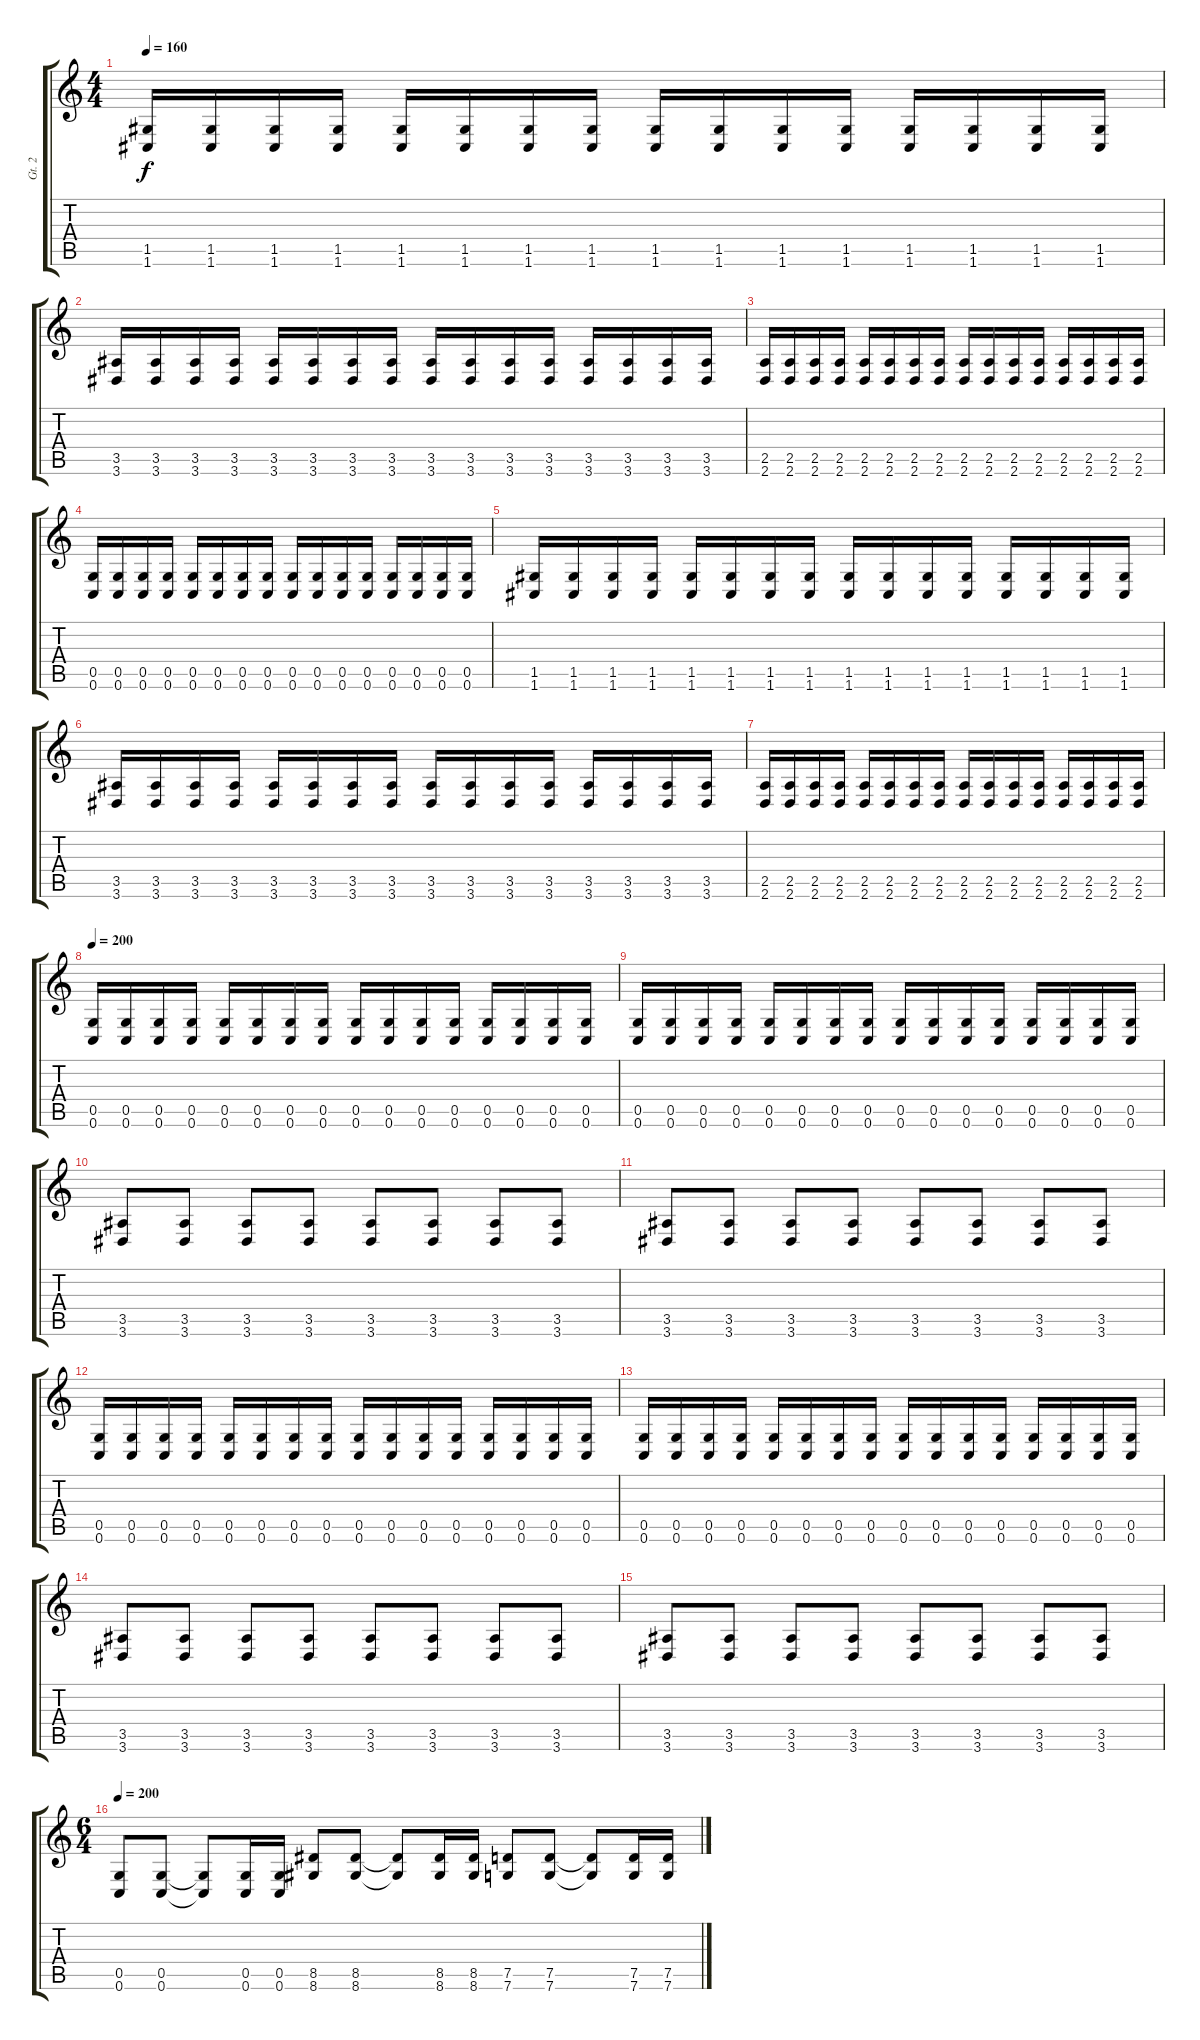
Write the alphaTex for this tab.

\track ("Gt. 2" "Gt. 2") {instrument distortionguitar}
\staff {score tabs}
\tuning (D4 A3 F3 C3 G2 C2) {hide}
\ts (4 4)
\tempo 160
\clef g2
\ks c
(1.5 1.6).16{dy f volume 7} (1.5 1.6).16 (1.5 1.6).16 (1.5 1.6).16 (1.5 1.6).16 (1.5 1.6).16 (1.5 1.6).16 (1.5 1.6).16 (1.5 1.6).16{volume 8} (1.5 1.6).16 (1.5 1.6).16 (1.5 1.6).16 (1.5 1.6).16 (1.5 1.6).16 (1.5 1.6).16 (1.5 1.6).16 |
(3.5 3.6).16{volume 9} (3.5 3.6).16 (3.5 3.6).16 (3.5 3.6).16 (3.5 3.6).16 (3.5 3.6).16 (3.5 3.6).16 (3.5 3.6).16 (3.5 3.6).16{volume 10} (3.5 3.6).16 (3.5 3.6).16 (3.5 3.6).16 (3.5 3.6).16 (3.5 3.6).16 (3.5 3.6).16 (3.5 3.6).16 |
(2.5 2.6).16{volume 11} (2.5 2.6).16 (2.5 2.6).16 (2.5 2.6).16 (2.5 2.6).16 (2.5 2.6).16 (2.5 2.6).16 (2.5 2.6).16 (2.5 2.6).16{volume 12} (2.5 2.6).16 (2.5 2.6).16 (2.5 2.6).16 (2.5 2.6).16 (2.5 2.6).16 (2.5 2.6).16 (2.5 2.6).16 |
(0.5 0.6).16{volume 13} (0.5 0.6).16 (0.5 0.6).16 (0.5 0.6).16 (0.5 0.6).16 (0.5 0.6).16 (0.5 0.6).16 (0.5 0.6).16 (0.5 0.6).16{volume 14} (0.5 0.6).16 (0.5 0.6).16 (0.5 0.6).16 (0.5 0.6).16 (0.5 0.6).16 (0.5 0.6).16 (0.5 0.6).16 |
(1.5 1.6).16 (1.5 1.6).16 (1.5 1.6).16 (1.5 1.6).16 (1.5 1.6).16 (1.5 1.6).16 (1.5 1.6).16 (1.5 1.6).16 (1.5 1.6).16 (1.5 1.6).16 (1.5 1.6).16 (1.5 1.6).16 (1.5 1.6).16 (1.5 1.6).16 (1.5 1.6).16 (1.5 1.6).16 |
(3.5 3.6).16 (3.5 3.6).16 (3.5 3.6).16 (3.5 3.6).16 (3.5 3.6).16 (3.5 3.6).16 (3.5 3.6).16 (3.5 3.6).16 (3.5 3.6).16 (3.5 3.6).16 (3.5 3.6).16 (3.5 3.6).16 (3.5 3.6).16 (3.5 3.6).16 (3.5 3.6).16 (3.5 3.6).16 |
(2.5 2.6).16 (2.5 2.6).16 (2.5 2.6).16 (2.5 2.6).16 (2.5 2.6).16 (2.5 2.6).16 (2.5 2.6).16 (2.5 2.6).16 (2.5 2.6).16 (2.5 2.6).16 (2.5 2.6).16 (2.5 2.6).16 (2.5 2.6).16 (2.5 2.6).16 (2.5 2.6).16 (2.5 2.6).16 |
\tempo 200
(0.5 0.6).16 (0.5 0.6).16 (0.5 0.6).16 (0.5 0.6).16 (0.5 0.6).16 (0.5 0.6).16 (0.5 0.6).16 (0.5 0.6).16 (0.5 0.6).16 (0.5 0.6).16 (0.5 0.6).16 (0.5 0.6).16 (0.5 0.6).16 (0.5 0.6).16 (0.5 0.6).16 (0.5 0.6).16 |
(0.5 0.6).16 (0.5 0.6).16 (0.5 0.6).16 (0.5 0.6).16 (0.5 0.6).16 (0.5 0.6).16 (0.5 0.6).16 (0.5 0.6).16 (0.5 0.6).16 (0.5 0.6).16 (0.5 0.6).16 (0.5 0.6).16 (0.5 0.6).16 (0.5 0.6).16 (0.5 0.6).16 (0.5 0.6).16 |
(3.5 3.6).8 (3.5 3.6).8 (3.5 3.6).8 (3.5 3.6).8 (3.5 3.6).8 (3.5 3.6).8 (3.5 3.6).8 (3.5 3.6).8 |
(3.5 3.6).8 (3.5 3.6).8 (3.5 3.6).8 (3.5 3.6).8 (3.5 3.6).8 (3.5 3.6).8 (3.5 3.6).8 (3.5 3.6).8 |
(0.5 0.6).16 (0.5 0.6).16 (0.5 0.6).16 (0.5 0.6).16 (0.5 0.6).16 (0.5 0.6).16 (0.5 0.6).16 (0.5 0.6).16 (0.5 0.6).16 (0.5 0.6).16 (0.5 0.6).16 (0.5 0.6).16 (0.5 0.6).16 (0.5 0.6).16 (0.5 0.6).16 (0.5 0.6).16 |
(0.5 0.6).16 (0.5 0.6).16 (0.5 0.6).16 (0.5 0.6).16 (0.5 0.6).16 (0.5 0.6).16 (0.5 0.6).16 (0.5 0.6).16 (0.5 0.6).16 (0.5 0.6).16 (0.5 0.6).16 (0.5 0.6).16 (0.5 0.6).16 (0.5 0.6).16 (0.5 0.6).16 (0.5 0.6).16 |
(3.5 3.6).8 (3.5 3.6).8 (3.5 3.6).8 (3.5 3.6).8 (3.5 3.6).8 (3.5 3.6).8 (3.5 3.6).8 (3.5 3.6).8 |
(3.5 3.6).8 (3.5 3.6).8 (3.5 3.6).8 (3.5 3.6).8 (3.5 3.6).8 (3.5 3.6).8 (3.5 3.6).8 (3.5 3.6).8 |
\ts (6 4)
\tempo 200
(0.5 0.6).8 (0.5 0.6).8 (0.5{t} 0.6{t}).8 (0.5 0.6).16 (0.5 0.6).16 (8.5 8.6).8 (8.5 8.6).8 (8.5{t} 8.6{t}).8 (8.5 8.6).16 (8.5 8.6).16 (7.5 7.6).8 (7.5 7.6).8 (7.5{t} 7.6{t}).8 (7.5 7.6).16 (7.5 7.6).16
